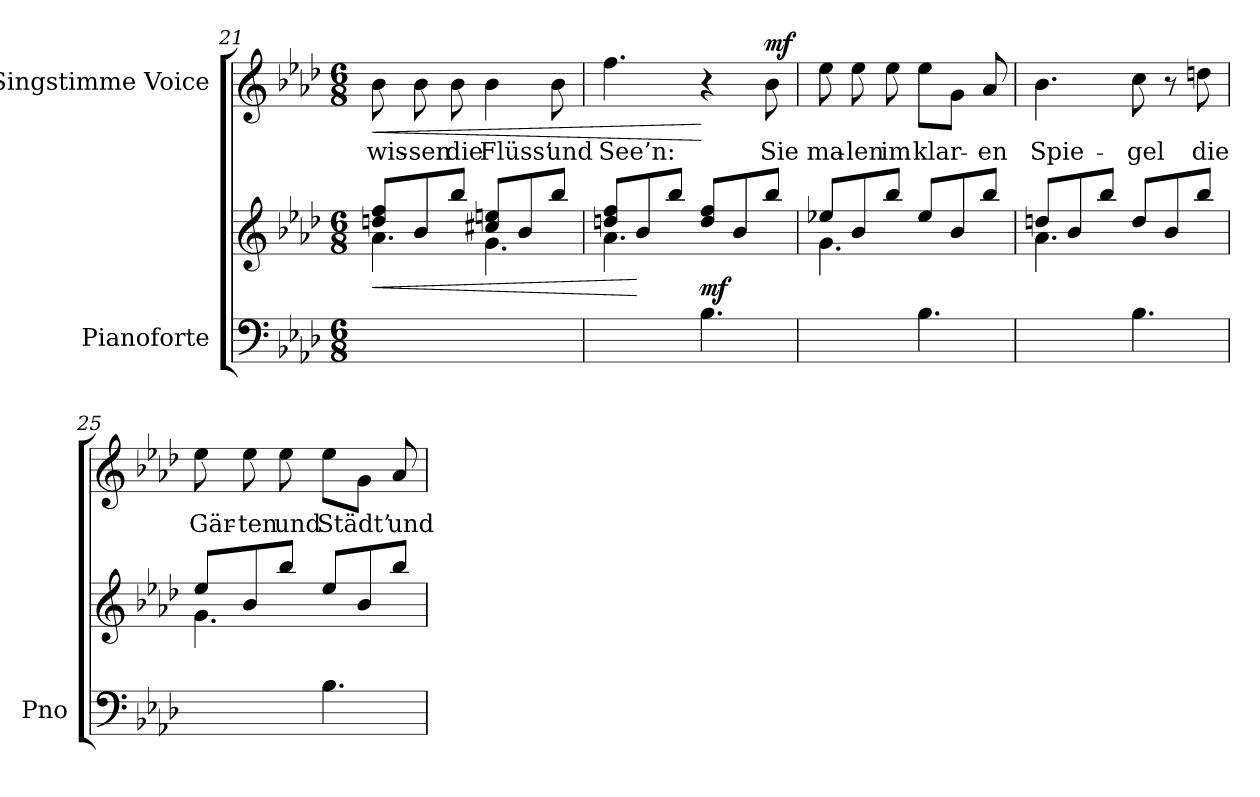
**kern	**kern	**dynam	**kern	**text	**dynam
*part2	*part2	*part2	*part1	*part1	*part1
*staff3	*staff2	*staff2/3	*staff1	*staff1	*staff1
*I"Pianoforte	*	*	*I"Singstimme Voice	*	*
*I'Pno	*	*	*	*	*
*clefF4	*clefG2	*	*clefG2	*	*
*k[b-e-a-d-]	*k[b-e-a-d-]	*	*k[b-e-a-d-]	*	*
*M6/8	*M6/8	*	*M6/8	*	*
=21	=21	=21	=21	=21	=21
!	!	!LO:HP:b	!	!	!LO:HP:b
*	*^	*	*	*	*
2.ryy	8ddn/ 8ff/L	4.a-\	<	8b-\	wis-	<
.	8b-/	.	.	8b-\	-sen	.
.	8bb-/J	.	.	8b-\	die	.
.	8cc#X/ 8een/L	4.g\	.	4b-\	Flüss’	.
.	8b-/	.	.	.	.	.
.	8bb-/J	.	.	8b-\	und	.
=22	=22	=22	=22	=22	=22	=22
4.ryy	8ddn/ 8ff/L	4.a-\	.	4.ff\	See’n:	.
.	8b-/	.	[	.	.	.
.	8bb-/J	.	.	.	.	.
!	!	!	!LO:DY:a=2	!	!	!
4.B-\	8dd/ 8ff/L	4.ryy	mf	4r	.	[
.	8b-/	.	.	.	.	.
!	!	!	!	!	!	!LO:DY:a
.	8bb-/J	.	.	8b-\	Sie	mf
=23	=23	=23	=23	=23	=23	=23
4.ryy	8ee-X/L	4.g\	.	8ee-\	ma-	.
.	8b-/	.	.	8ee-\	-len	.
.	8bb-/J	.	.	8ee-\	im	.
4.B-\	8ee-/L	4.ryy	.	8ee-\L	klar-	.
.	8b-/	.	.	8g\J	.	.
.	8bb-/J	.	.	8a-/	-en	.
=24	=24	=24	=24	=24	=24	=24
4.ryy	8ddn/L	4.a-\	.	4.b-\	Spie-	.
.	8b-/	.	.	.	.	.
.	8bb-/J	.	.	.	.	.
4.B-\	8dd/L	4.ryy	.	8cc\	-gel	.
.	8b-/	.	.	8r	.	.
.	8bb-/J	.	.	8ddn\	die	.
=25	=25	=25	=25	=25	=25	=25
4.ryy	8ee-/L	4.g\	.	8ee-\	Gär-	.
.	8b-/	.	.	8ee-\	-ten	.
.	8bb-/J	.	.	8ee-\	und	.
4.B-\	8ee-/L	4.ryy	.	8ee-\L	Städt’	.
.	8b-/	.	.	8g\J	.	.
.	8bb-/J	.	.	8a-/	und	.
*	*v	*v	*	*	*	*
=	=	=	=	=	=
*-	*-	*-	*-	*-	*-
